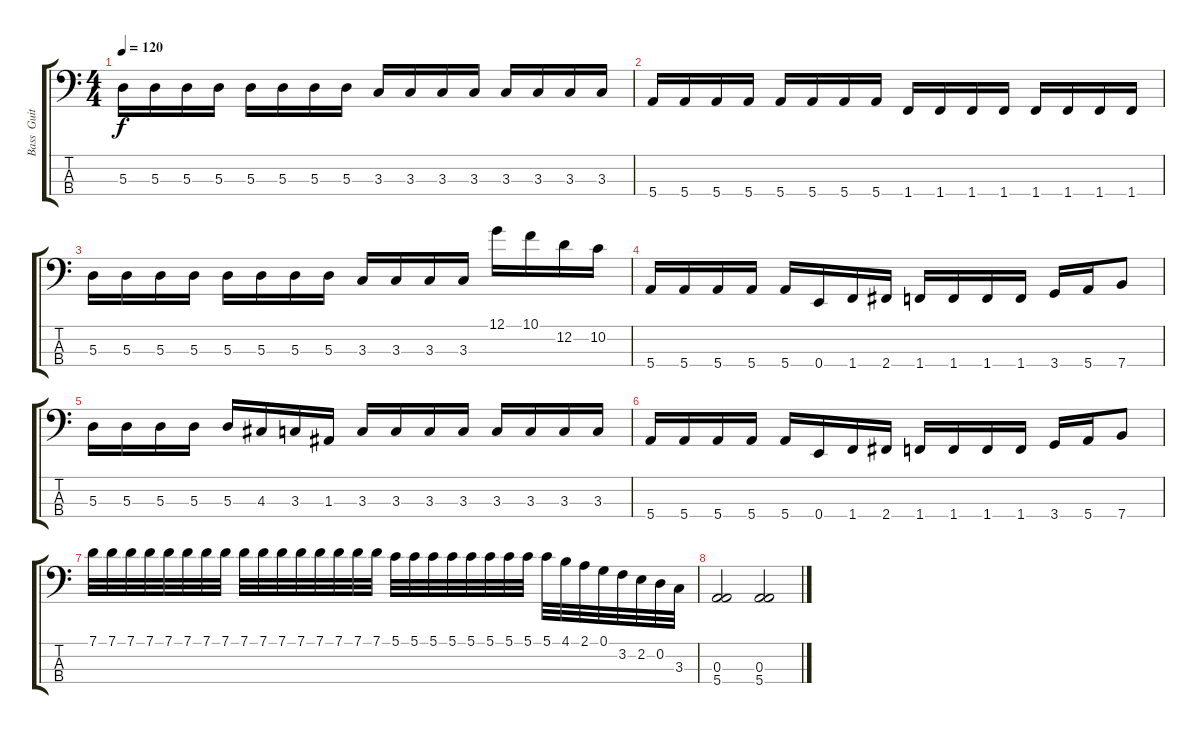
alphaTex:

\track ("Bass  Guitar - [Micah]" "Bass  Guit") {instrument electricbasspick}
\staff {score tabs}
\tuning (G2 D2 A1 E1) {hide}
\ts (4 4)
\tempo 120
\clef f4
\ks c
5.3.16{dy f} 5.3.16 5.3.16 5.3.16 5.3.16 5.3.16 5.3.16 5.3.16 3.3.16 3.3.16 3.3.16 3.3.16 3.3.16 3.3.16 3.3.16 3.3.16 |
5.4.16 5.4.16 5.4.16 5.4.16 5.4.16 5.4.16 5.4.16 5.4.16 1.4.16 1.4.16 1.4.16 1.4.16 1.4.16 1.4.16 1.4.16 1.4.16 |
5.3.16 5.3.16 5.3.16 5.3.16 5.3.16 5.3.16 5.3.16 5.3.16 3.3.16 3.3.16 3.3.16 3.3.16 12.1.16 10.1.16 12.2.16 10.2.16 |
5.4.16 5.4.16 5.4.16 5.4.16 5.4.16 0.4.16 1.4.16 2.4.16 1.4.16 1.4.16 1.4.16 1.4.16 3.4.16 5.4.16 7.4.8 |
5.3.16 5.3.16 5.3.16 5.3.16 5.3.16 4.3.16 3.3.16 1.3.16 3.3.16 3.3.16 3.3.16 3.3.16 3.3.16 3.3.16 3.3.16 3.3.16 |
5.4.16 5.4.16 5.4.16 5.4.16 5.4.16 0.4.16 1.4.16 2.4.16 1.4.16 1.4.16 1.4.16 1.4.16 3.4.16 5.4.16 7.4.8 |
7.1.32 7.1.32 7.1.32 7.1.32 7.1.32 7.1.32 7.1.32 7.1.32 7.1.32 7.1.32 7.1.32 7.1.32 7.1.32 7.1.32 7.1.32 7.1.32 5.1.32 5.1.32 5.1.32 5.1.32 5.1.32 5.1.32 5.1.32 5.1.32 5.1.32 4.1.32 2.1.32 0.1.32 3.2.32 2.2.32 0.2.32 3.3.32 |
(0.3 5.4).2 (0.3 5.4).2
